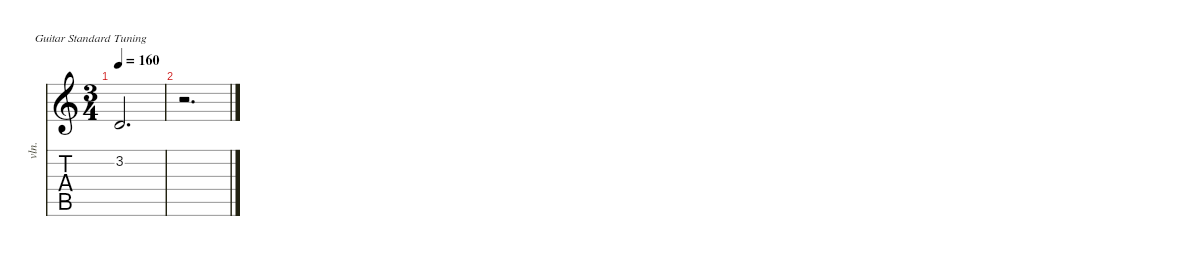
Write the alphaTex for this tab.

\defaultSystemsLayout 4
\hideDynamics
\bracketExtendMode nobrackets
\track ("Piste 2" "vln.") {mute instrument stringensemble1}
\staff {score tabs}
\tuning (E4 B3 G3 D3 A2 E2)
\ts (3 4)
\tempo 160
\clef g2
\ks c
3.2{t}.2{d dy f beam Up} |
r.2{d beam Down}
